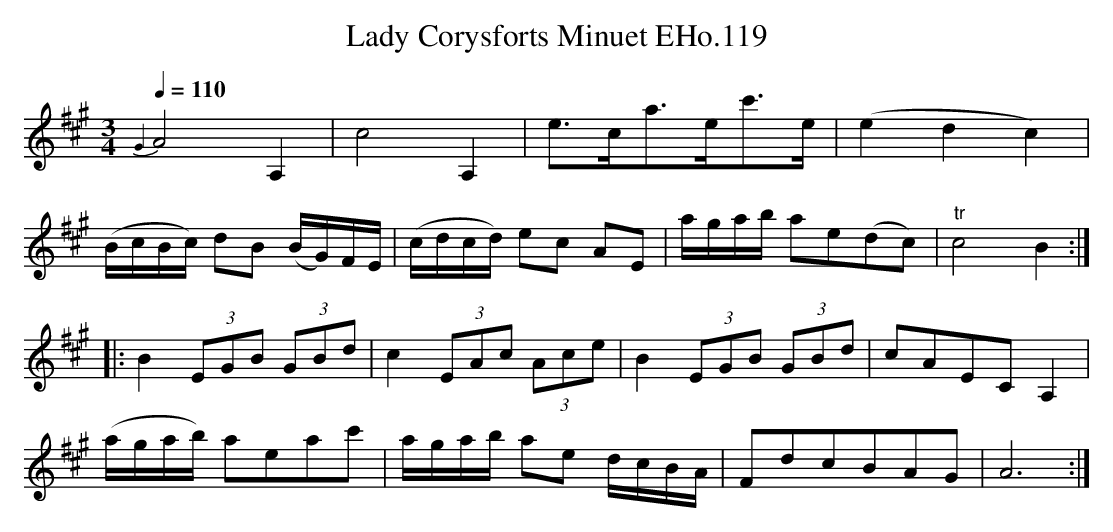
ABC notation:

X:1
T:Lady Corysforts Minuet EHo.119
M:3/4
L:1/8
Q:1/4=110
K:A
{G2}A4A,2|c4A,2|e>ca>ec'>e|(e2d2c2)|
(B/c/B/c/) dB (B/G/)F/E/|(c/d/c/d/) ec AE|a/g/a/b/ ae(dc)|"^tr"c4B2:|
|:B2(3EGB (3GBd|c2(3EAc (3Ace|B2(3EGB (3GBd|cAECA,2|
(a/g/a/b/) aeac'|a/g/a/b/ ae d/c/B/A/|FdcBAG|A6:|
